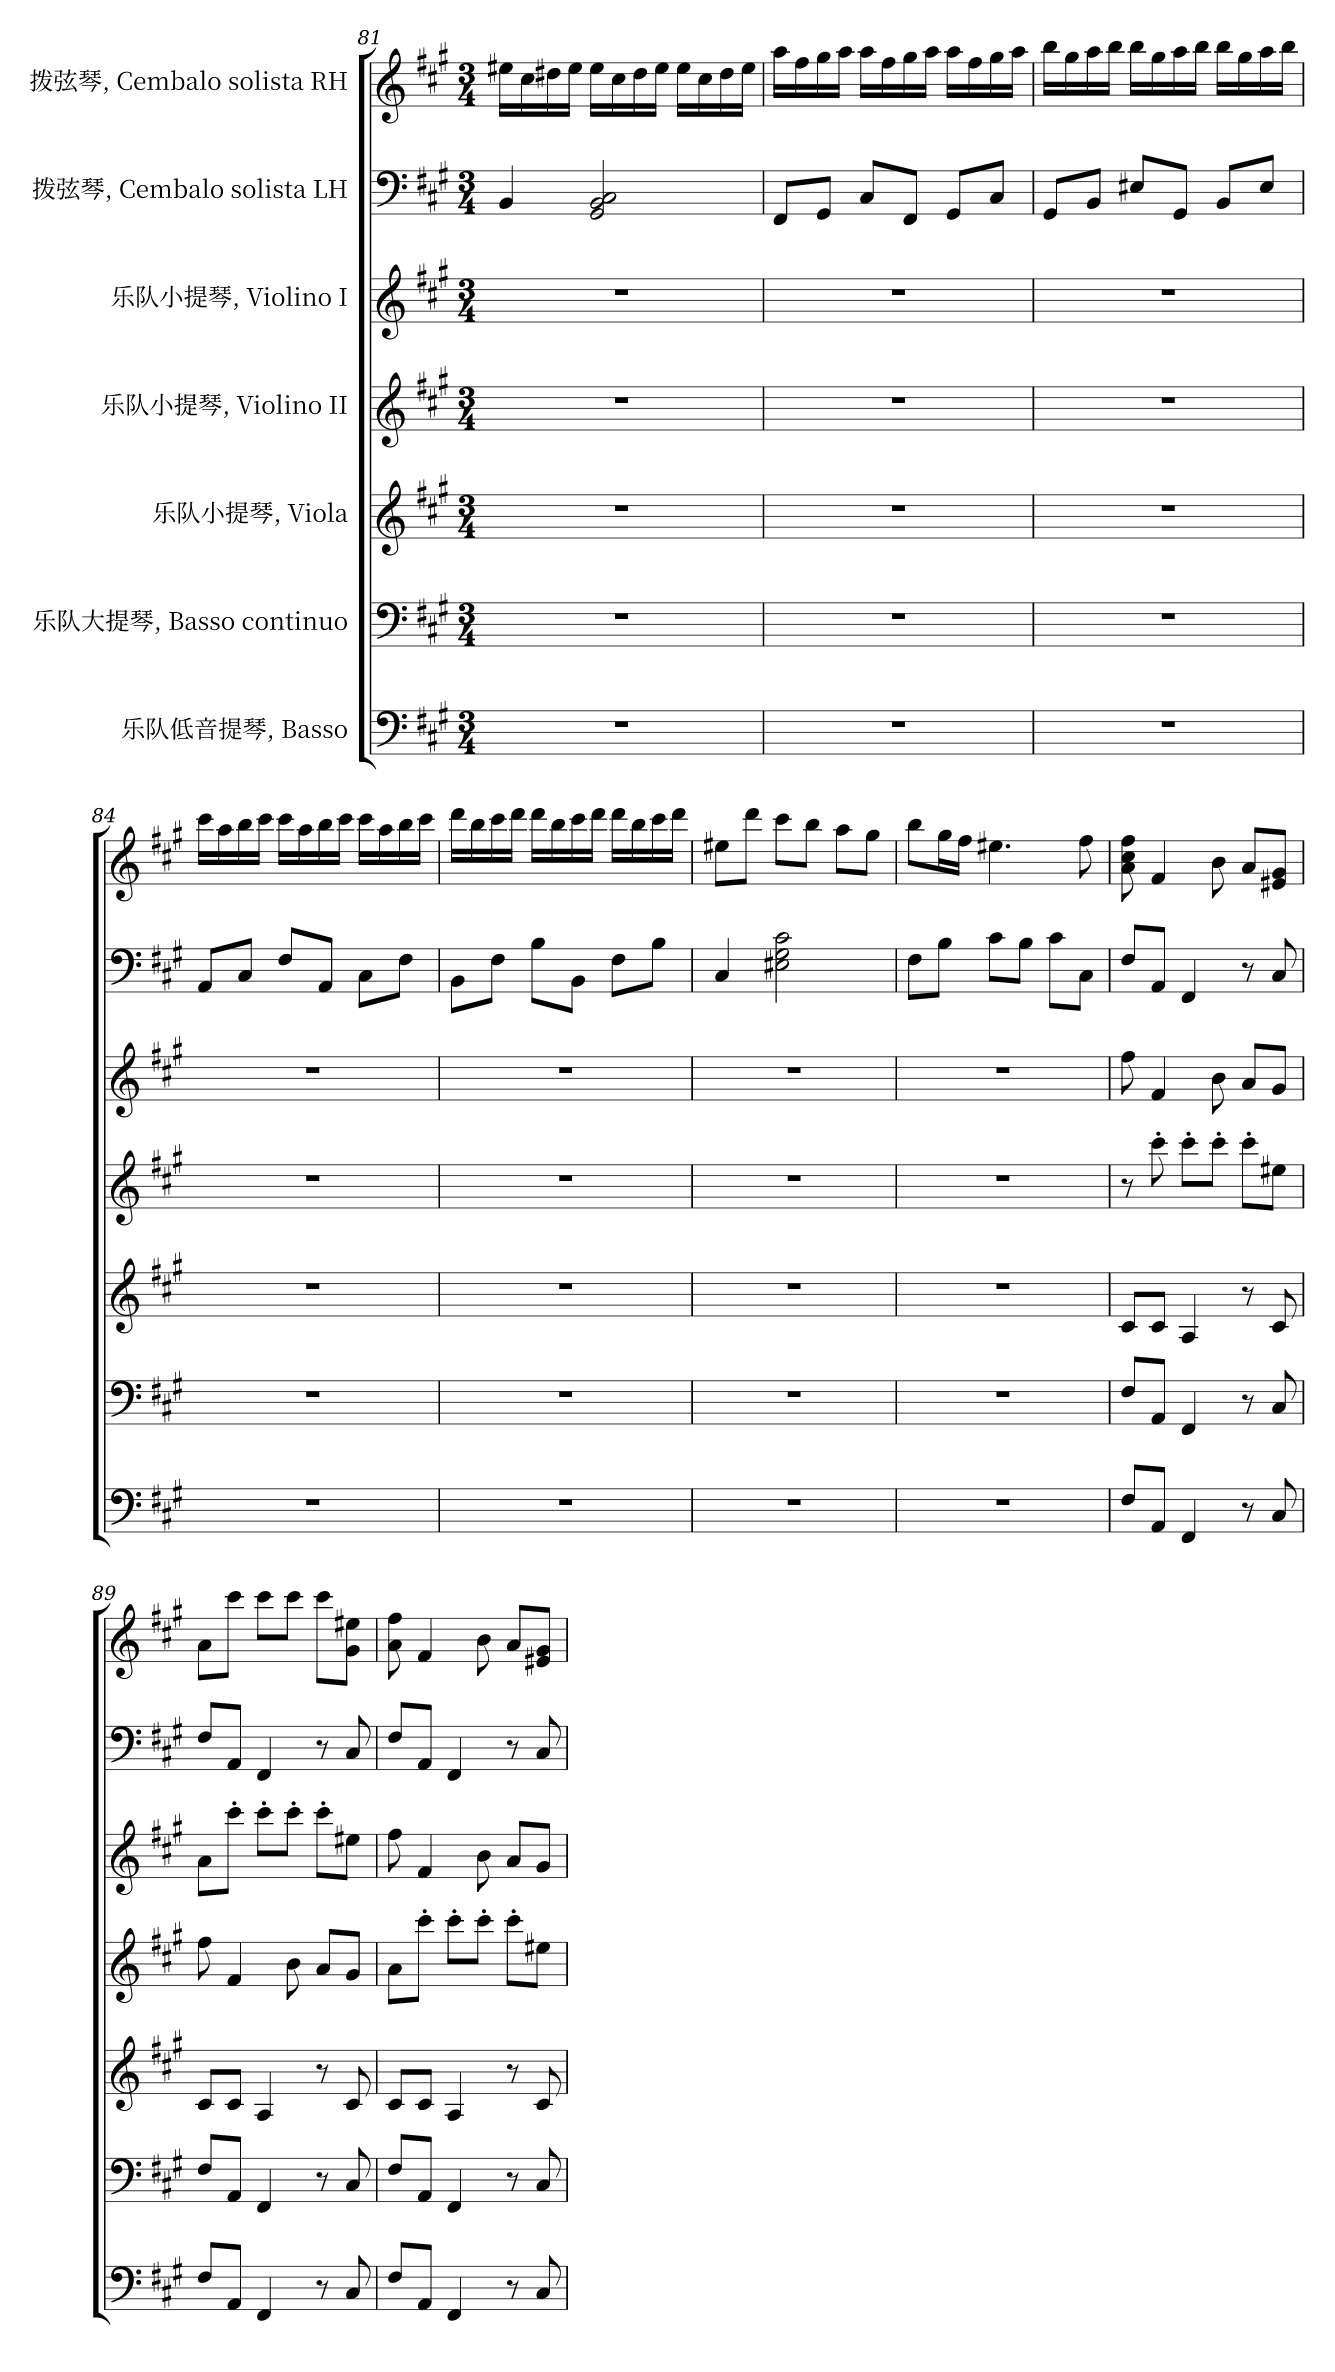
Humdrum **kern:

**kern	**kern	**kern	**kern	**kern	**kern	**kern
*part7	*part6	*part5	*part4	*part3	*part2	*part1
*staff7	*staff6	*staff5	*staff4	*staff3	*staff2	*staff1
*I"乐队低音提琴, Basso	*I"乐队大提琴, Basso continuo	*I"乐队小提琴, Viola	*I"乐队小提琴, Violino II	*I"乐队小提琴, Violino I	*I"拨弦琴, Cembalo solista LH	*I"拨弦琴, Cembalo solista RH
!!LO:PB:g=z
*clefF4	*clefF4	*clefG2	*clefG2	*clefG2	*clefF4	*clefG2
*ITrd7c12	*	*	*	*	*	*
*k[f#c#g#]	*k[f#c#g#]	*k[f#c#g#]	*k[f#c#g#]	*k[f#c#g#]	*k[f#c#g#]	*k[f#c#g#]
*M3/4	*M3/4	*M3/4	*M3/4	*M3/4	*M3/4	*M3/4
=81	=81	=81	=81	=81	=81	=81
2.r	2.r	2.r	2.r	2.r	4BB/	16ee#X\LL
.	.	.	.	.	.	16cc#\
.	.	.	.	.	.	16dd#X\
.	.	.	.	.	.	16ee#\JJ
.	.	.	.	.	2GG#/ 2BB/ 2C#/	16ee#\LL
.	.	.	.	.	.	16cc#\
.	.	.	.	.	.	16dd#\
.	.	.	.	.	.	16ee#\JJ
.	.	.	.	.	.	16ee#\LL
.	.	.	.	.	.	16cc#\
.	.	.	.	.	.	16dd#\
.	.	.	.	.	.	16ee#\JJ
=82	=82	=82	=82	=82	=82	=82
2.r	2.r	2.r	2.r	2.r	8FF#/L	16aa\LL
.	.	.	.	.	.	16ff#\
.	.	.	.	.	8GG#/J	16gg#\
.	.	.	.	.	.	16aa\JJ
.	.	.	.	.	8C#/L	16aa\LL
.	.	.	.	.	.	16ff#\
.	.	.	.	.	8FF#/J	16gg#\
.	.	.	.	.	.	16aa\JJ
.	.	.	.	.	8GG#/L	16aa\LL
.	.	.	.	.	.	16ff#\
.	.	.	.	.	8C#/J	16gg#\
.	.	.	.	.	.	16aa\JJ
=83	=83	=83	=83	=83	=83	=83
2.r	2.r	2.r	2.r	2.r	8GG#/L	16bb\LL
.	.	.	.	.	.	16gg#\
.	.	.	.	.	8BB/J	16aa\
.	.	.	.	.	.	16bb\JJ
.	.	.	.	.	8E#X/L	16bb\LL
.	.	.	.	.	.	16gg#\
.	.	.	.	.	8GG#/J	16aa\
.	.	.	.	.	.	16bb\JJ
.	.	.	.	.	8BB/L	16bb\LL
.	.	.	.	.	.	16gg#\
.	.	.	.	.	8E#/J	16aa\
.	.	.	.	.	.	16bb\JJ
!!LO:PB:g=z
=84	=84	=84	=84	=84	=84	=84
2.r	2.r	2.r	2.r	2.r	8AA/L	16ccc#\LL
.	.	.	.	.	.	16aa\
.	.	.	.	.	8C#/J	16bb\
.	.	.	.	.	.	16ccc#\JJ
.	.	.	.	.	8F#/L	16ccc#\LL
.	.	.	.	.	.	16aa\
.	.	.	.	.	8AA/J	16bb\
.	.	.	.	.	.	16ccc#\JJ
.	.	.	.	.	8C#\L	16ccc#\LL
.	.	.	.	.	.	16aa\
.	.	.	.	.	8F#\J	16bb\
.	.	.	.	.	.	16ccc#\JJ
=85	=85	=85	=85	=85	=85	=85
2.r	2.r	2.r	2.r	2.r	8BB\L	16ddd\LL
.	.	.	.	.	.	16bb\
.	.	.	.	.	8F#\J	16ccc#\
.	.	.	.	.	.	16ddd\JJ
.	.	.	.	.	8B\L	16ddd\LL
.	.	.	.	.	.	16bb\
.	.	.	.	.	8BB\J	16ccc#\
.	.	.	.	.	.	16ddd\JJ
.	.	.	.	.	8F#\L	16ddd\LL
.	.	.	.	.	.	16bb\
.	.	.	.	.	8B\J	16ccc#\
.	.	.	.	.	.	16ddd\JJ
=86	=86	=86	=86	=86	=86	=86
2.r	2.r	2.r	2.r	2.r	4C#/	8ee#X\L
.	.	.	.	.	.	8ddd\J
.	.	.	.	.	2E#X\ 2G#\ 2c#\	8ccc#\L
.	.	.	.	.	.	8bb\J
.	.	.	.	.	.	8aa\L
.	.	.	.	.	.	8gg#\J
!!LO:PB:g=z
=87	=87	=87	=87	=87	=87	=87
2.r	2.r	2.r	2.r	2.r	8F#\L	8bb\L
.	.	.	.	.	8B\J	16gg#\L
.	.	.	.	.	.	16ff#\JJ
.	.	.	.	.	8c#\L	4.ee#X\
.	.	.	.	.	8B\J	.
.	.	.	.	.	8c#\L	.
.	.	.	.	.	8C#\J	8ff#\
=88	=88	=88	=88	=88	=88	=88
8FF#/L	8F#/L	8c#/L	8r	8ff#\	8F#/L	8a\ 8cc#\ 8ff#\
8AAA/J	8AA/J	8c#/J	8ccc#'\	4f#/	8AA/J	4f#/
4FFF#/	4FF#/	4A/	8ccc#'\L	.	4FF#/	.
.	.	.	8ccc#'\J	8b\	.	8b\
8r	8r	8r	8ccc#'\L	8a/L	8r	8a/L
8CC#/	8C#/	8c#/	8ee#X\J	8g#/J	8C#/	8e#X/ 8g#/J
=89	=89	=89	=89	=89	=89	=89
8FF#/L	8F#/L	8c#/L	8ff#\	8a\L	8F#/L	8a\L
8AAA/J	8AA/J	8c#/J	4f#/	8ccc#'\J	8AA/J	8ccc#\J
4FFF#/	4FF#/	4A/	.	8ccc#'\L	4FF#/	8ccc#\L
.	.	.	8b\	8ccc#'\J	.	8ccc#\J
8r	8r	8r	8a/L	8ccc#'\L	8r	8ccc#\L
8CC#/	8C#/	8c#/	8g#/J	8ee#X\J	8C#/	8g#\ 8ee#X\J
=90	=90	=90	=90	=90	=90	=90
8FF#/L	8F#/L	8c#/L	8a\L	8ff#\	8F#/L	8a\ 8ff#\
8AAA/J	8AA/J	8c#/J	8ccc#'\J	4f#/	8AA/J	4f#/
4FFF#/	4FF#/	4A/	8ccc#'\L	.	4FF#/	.
.	.	.	8ccc#'\J	8b\	.	8b\
8r	8r	8r	8ccc#'\L	8a/L	8r	8a/L
8CC#/	8C#/	8c#/	8ee#X\J	8g#/J	8C#/	8e#X/ 8g#/J
=	=	=	=	=	=	=
*-	*-	*-	*-	*-	*-	*-
